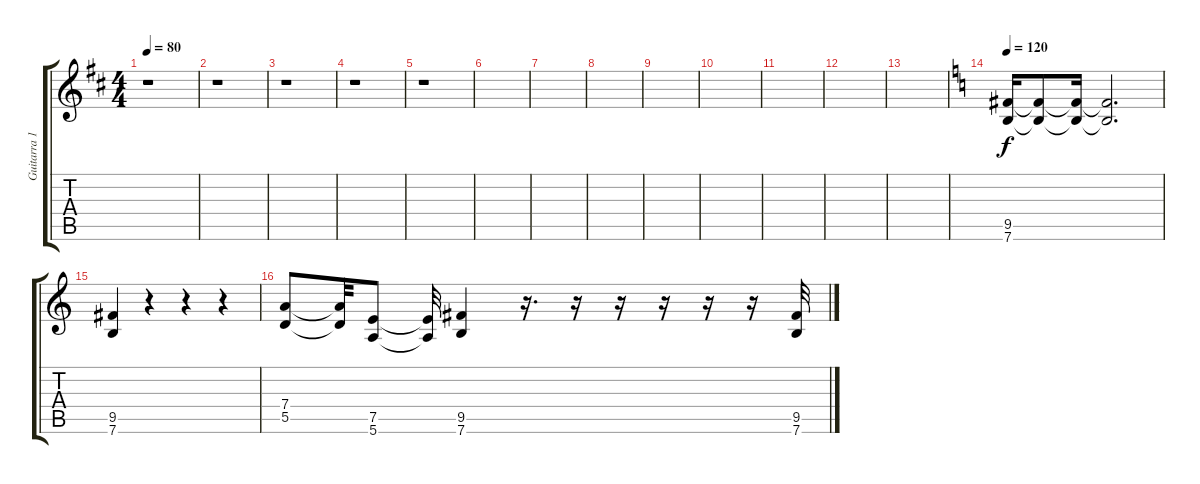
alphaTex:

\track ("Guitarra 1" "Guitarra 1") {instrument overdrivenguitar}
\staff {score tabs}
\tuning (E4 B3 G3 D3 A2 E2) {hide}
\ts (4 4)
\tempo 80
\clef g2
\ks d
r.1{dy fff} |
r.1 |
r.1 |
r.1 |
r.1 |
|
|
|
|
|
|
|
|
\tempo 120
\ks c
(9.5 7.6).16{dy f volume 0} (9.5{t} 7.6{t}).8{volume 12 balance 16} (9.5{t} 7.6{t}).16 (9.5{t} 7.6{t}).2{d} |
(9.5 7.6).4 r.4 r.4 r.4 |
(7.4 5.5).8 (7.4{t} 5.5{t}).32 (7.5 5.6).8 (7.5{t} 5.6{t}).32 (9.5 7.6).4 r.16{d} r.16 r.16 r.16 r.16 r.16 (9.5 7.6).32{volume 0}
